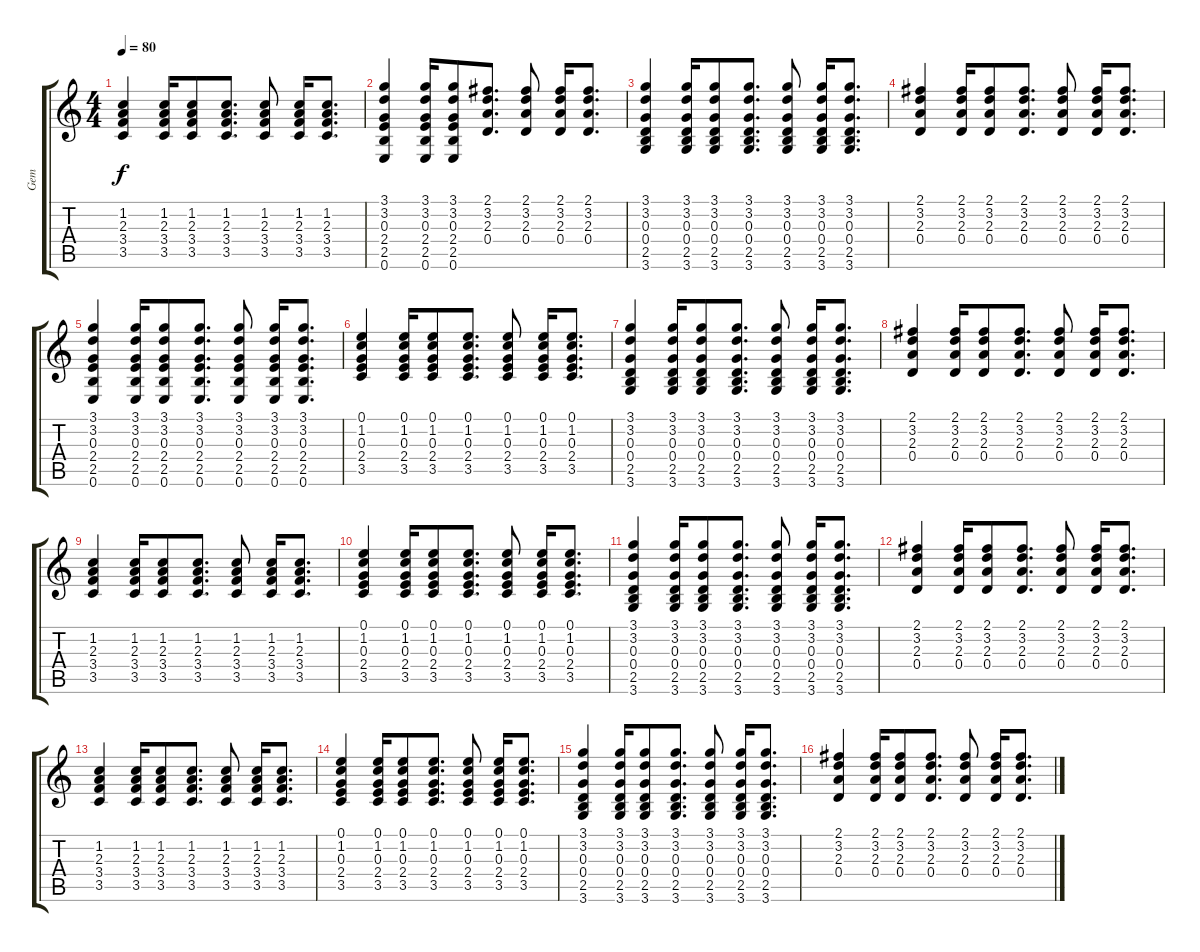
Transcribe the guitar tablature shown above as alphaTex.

\track ("Gem" "Gem") {instrument overdrivenguitar}
\staff {score tabs}
\tuning (E4 B3 G3 D3 A2 E2) {hide}
\ts (4 4)
\tempo 80
\clef g2
\ks c
(1.2 2.3 3.4 3.5).4{dy f} (1.2 2.3 3.4 3.5).16 (1.2 2.3 3.4 3.5).8 (1.2 2.3 3.4 3.5).8{d} (1.2 2.3 3.4 3.5).8 (1.2 2.3 3.4 3.5).16 (1.2 2.3 3.4 3.5).8{d} |
(3.1 3.2 0.3 2.4 2.5 0.6).4 (3.1 3.2 0.3 2.4 2.5 0.6).16 (3.1 3.2 0.3 2.4 2.5 0.6).8 (2.1 3.2 2.3 0.4).8{d} (2.1 3.2 2.3 0.4).8 (2.1 3.2 2.3 0.4).16 (2.1 3.2 2.3 0.4).8{d} |
(3.1 3.2 0.3 0.4 2.5 3.6).4 (3.1 3.2 0.3 0.4 2.5 3.6).16 (3.1 3.2 0.3 0.4 2.5 3.6).8 (3.1 3.2 0.3 0.4 2.5 3.6).8{d} (3.1 3.2 0.3 0.4 2.5 3.6).8 (3.1 3.2 0.3 0.4 2.5 3.6).16 (3.1 3.2 0.3 0.4 2.5 3.6).8{d} |
(2.1 3.2 2.3 0.4).4 (2.1 3.2 2.3 0.4).16 (2.1 3.2 2.3 0.4).8 (2.1 3.2 2.3 0.4).8{d} (2.1 3.2 2.3 0.4).8 (2.1 3.2 2.3 0.4).16 (2.1 3.2 2.3 0.4).8{d} |
(3.1 3.2 0.3 2.4 2.5 0.6).4 (3.1 3.2 0.3 2.4 2.5 0.6).16 (3.1 3.2 0.3 2.4 2.5 0.6).8 (3.1 3.2 0.3 2.4 2.5 0.6).8{d} (3.1 3.2 0.3 2.4 2.5 0.6).8 (3.1 3.2 0.3 2.4 2.5 0.6).16 (3.1 3.2 0.3 2.4 2.5 0.6).8{d} |
(0.1 1.2 0.3 2.4 3.5).4 (0.1 1.2 0.3 2.4 3.5).16 (0.1 1.2 0.3 2.4 3.5).8 (0.1 1.2 0.3 2.4 3.5).8{d} (0.1 1.2 0.3 2.4 3.5).8 (0.1 1.2 0.3 2.4 3.5).16 (0.1 1.2 0.3 2.4 3.5).8{d} |
(3.1 3.2 0.3 0.4 2.5 3.6).4 (3.1 3.2 0.3 0.4 2.5 3.6).16 (3.1 3.2 0.3 0.4 2.5 3.6).8 (3.1 3.2 0.3 0.4 2.5 3.6).8{d} (3.1 3.2 0.3 0.4 2.5 3.6).8 (3.1 3.2 0.3 0.4 2.5 3.6).16 (3.1 3.2 0.3 0.4 2.5 3.6).8{d} |
(2.1 3.2 2.3 0.4).4 (2.1 3.2 2.3 0.4).16 (2.1 3.2 2.3 0.4).8 (2.1 3.2 2.3 0.4).8{d} (2.1 3.2 2.3 0.4).8 (2.1 3.2 2.3 0.4).16 (2.1 3.2 2.3 0.4).8{d} |
(1.2 2.3 3.4 3.5).4 (1.2 2.3 3.4 3.5).16 (1.2 2.3 3.4 3.5).8 (1.2 2.3 3.4 3.5).8{d} (1.2 2.3 3.4 3.5).8 (1.2 2.3 3.4 3.5).16 (1.2 2.3 3.4 3.5).8{d} |
(0.1 1.2 0.3 2.4 3.5).4 (0.1 1.2 0.3 2.4 3.5).16 (0.1 1.2 0.3 2.4 3.5).8 (0.1 1.2 0.3 2.4 3.5).8{d} (0.1 1.2 0.3 2.4 3.5).8 (0.1 1.2 0.3 2.4 3.5).16 (0.1 1.2 0.3 2.4 3.5).8{d} |
(3.1 3.2 0.3 0.4 2.5 3.6).4 (3.1 3.2 0.3 0.4 2.5 3.6).16 (3.1 3.2 0.3 0.4 2.5 3.6).8 (3.1 3.2 0.3 0.4 2.5 3.6).8{d} (3.1 3.2 0.3 0.4 2.5 3.6).8 (3.1 3.2 0.3 0.4 2.5 3.6).16 (3.1 3.2 0.3 0.4 2.5 3.6).8{d} |
(2.1 3.2 2.3 0.4).4 (2.1 3.2 2.3 0.4).16 (2.1 3.2 2.3 0.4).8 (2.1 3.2 2.3 0.4).8{d} (2.1 3.2 2.3 0.4).8 (2.1 3.2 2.3 0.4).16 (2.1 3.2 2.3 0.4).8{d} |
(1.2 2.3 3.4 3.5).4 (1.2 2.3 3.4 3.5).16 (1.2 2.3 3.4 3.5).8 (1.2 2.3 3.4 3.5).8{d} (1.2 2.3 3.4 3.5).8 (1.2 2.3 3.4 3.5).16 (1.2 2.3 3.4 3.5).8{d} |
(0.1 1.2 0.3 2.4 3.5).4 (0.1 1.2 0.3 2.4 3.5).16 (0.1 1.2 0.3 2.4 3.5).8 (0.1 1.2 0.3 2.4 3.5).8{d} (0.1 1.2 0.3 2.4 3.5).8 (0.1 1.2 0.3 2.4 3.5).16 (0.1 1.2 0.3 2.4 3.5).8{d} |
(3.1 3.2 0.3 0.4 2.5 3.6).4 (3.1 3.2 0.3 0.4 2.5 3.6).16 (3.1 3.2 0.3 0.4 2.5 3.6).8 (3.1 3.2 0.3 0.4 2.5 3.6).8{d} (3.1 3.2 0.3 0.4 2.5 3.6).8 (3.1 3.2 0.3 0.4 2.5 3.6).16 (3.1 3.2 0.3 0.4 2.5 3.6).8{d} |
(2.1 3.2 2.3 0.4).4 (2.1 3.2 2.3 0.4).16 (2.1 3.2 2.3 0.4).8 (2.1 3.2 2.3 0.4).8{d} (2.1 3.2 2.3 0.4).8 (2.1 3.2 2.3 0.4).16 (2.1 3.2 2.3 0.4).8{d}
